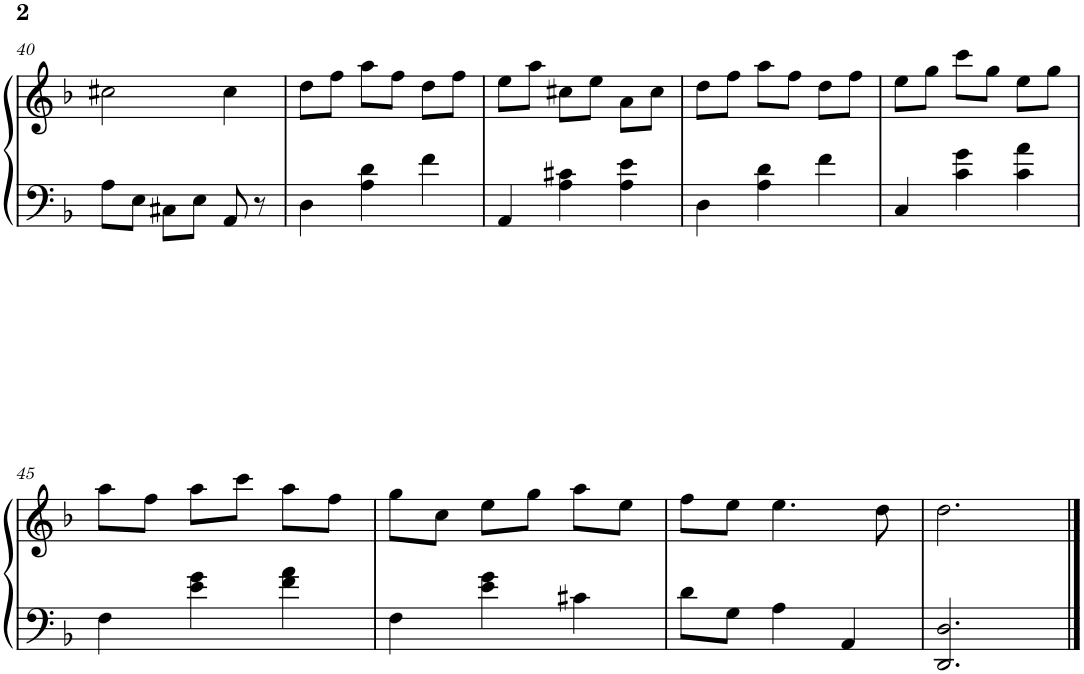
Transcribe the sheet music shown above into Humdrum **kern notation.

**kern	**kern
*part1	*part1
*staff2	*staff1
*I"鋼琴	*
!!LO:PB:g=z
*clefF4	*clefG2
*k[b-]	*k[b-]
*M3/4	*M3/4
=40	=40
8A\L	2cc#X\
8E\J	.
8C#X\L	.
8E\J	.
8AA/	4cc#\
8r	.
=41	=41
4D\	8dd\L
.	8ff\J
4A\ 4d\	8aa\L
.	8ff\J
4f\	8dd\L
.	8ff\J
=42	=42
4AA/	8ee\L
.	8aa\J
4A\ 4c#X\	8cc#X\L
.	8ee\J
4A\ 4e\	8a\L
.	8cc#\J
=43	=43
4D\	8dd\L
.	8ff\J
4A\ 4d\	8aa\L
.	8ff\J
4f\	8dd\L
.	8ff\J
=44	=44
4C/	8ee\L
.	8gg\J
4c\ 4g\	8ccc\L
.	8gg\J
4c\ 4a\	8ee\L
.	8gg\J
!!LO:LB:g=z
=45	=45
4F\	8aa\L
.	8ff\J
4e\ 4g\	8aa\L
.	8ccc\J
4f\ 4a\	8aa\L
.	8ff\J
=46	=46
4F\	8gg\L
.	8cc\J
4e\ 4g\	8ee\L
.	8gg\J
4c#X\	8aa\L
.	8ee\J
=47	=47
8d\L	8ff\L
8G\J	8ee\J
4A\	4.ee\
4AA/	.
.	8dd\
=48	=48
2.DD/ 2.D/	2.dd\
==	==
*-	*-
